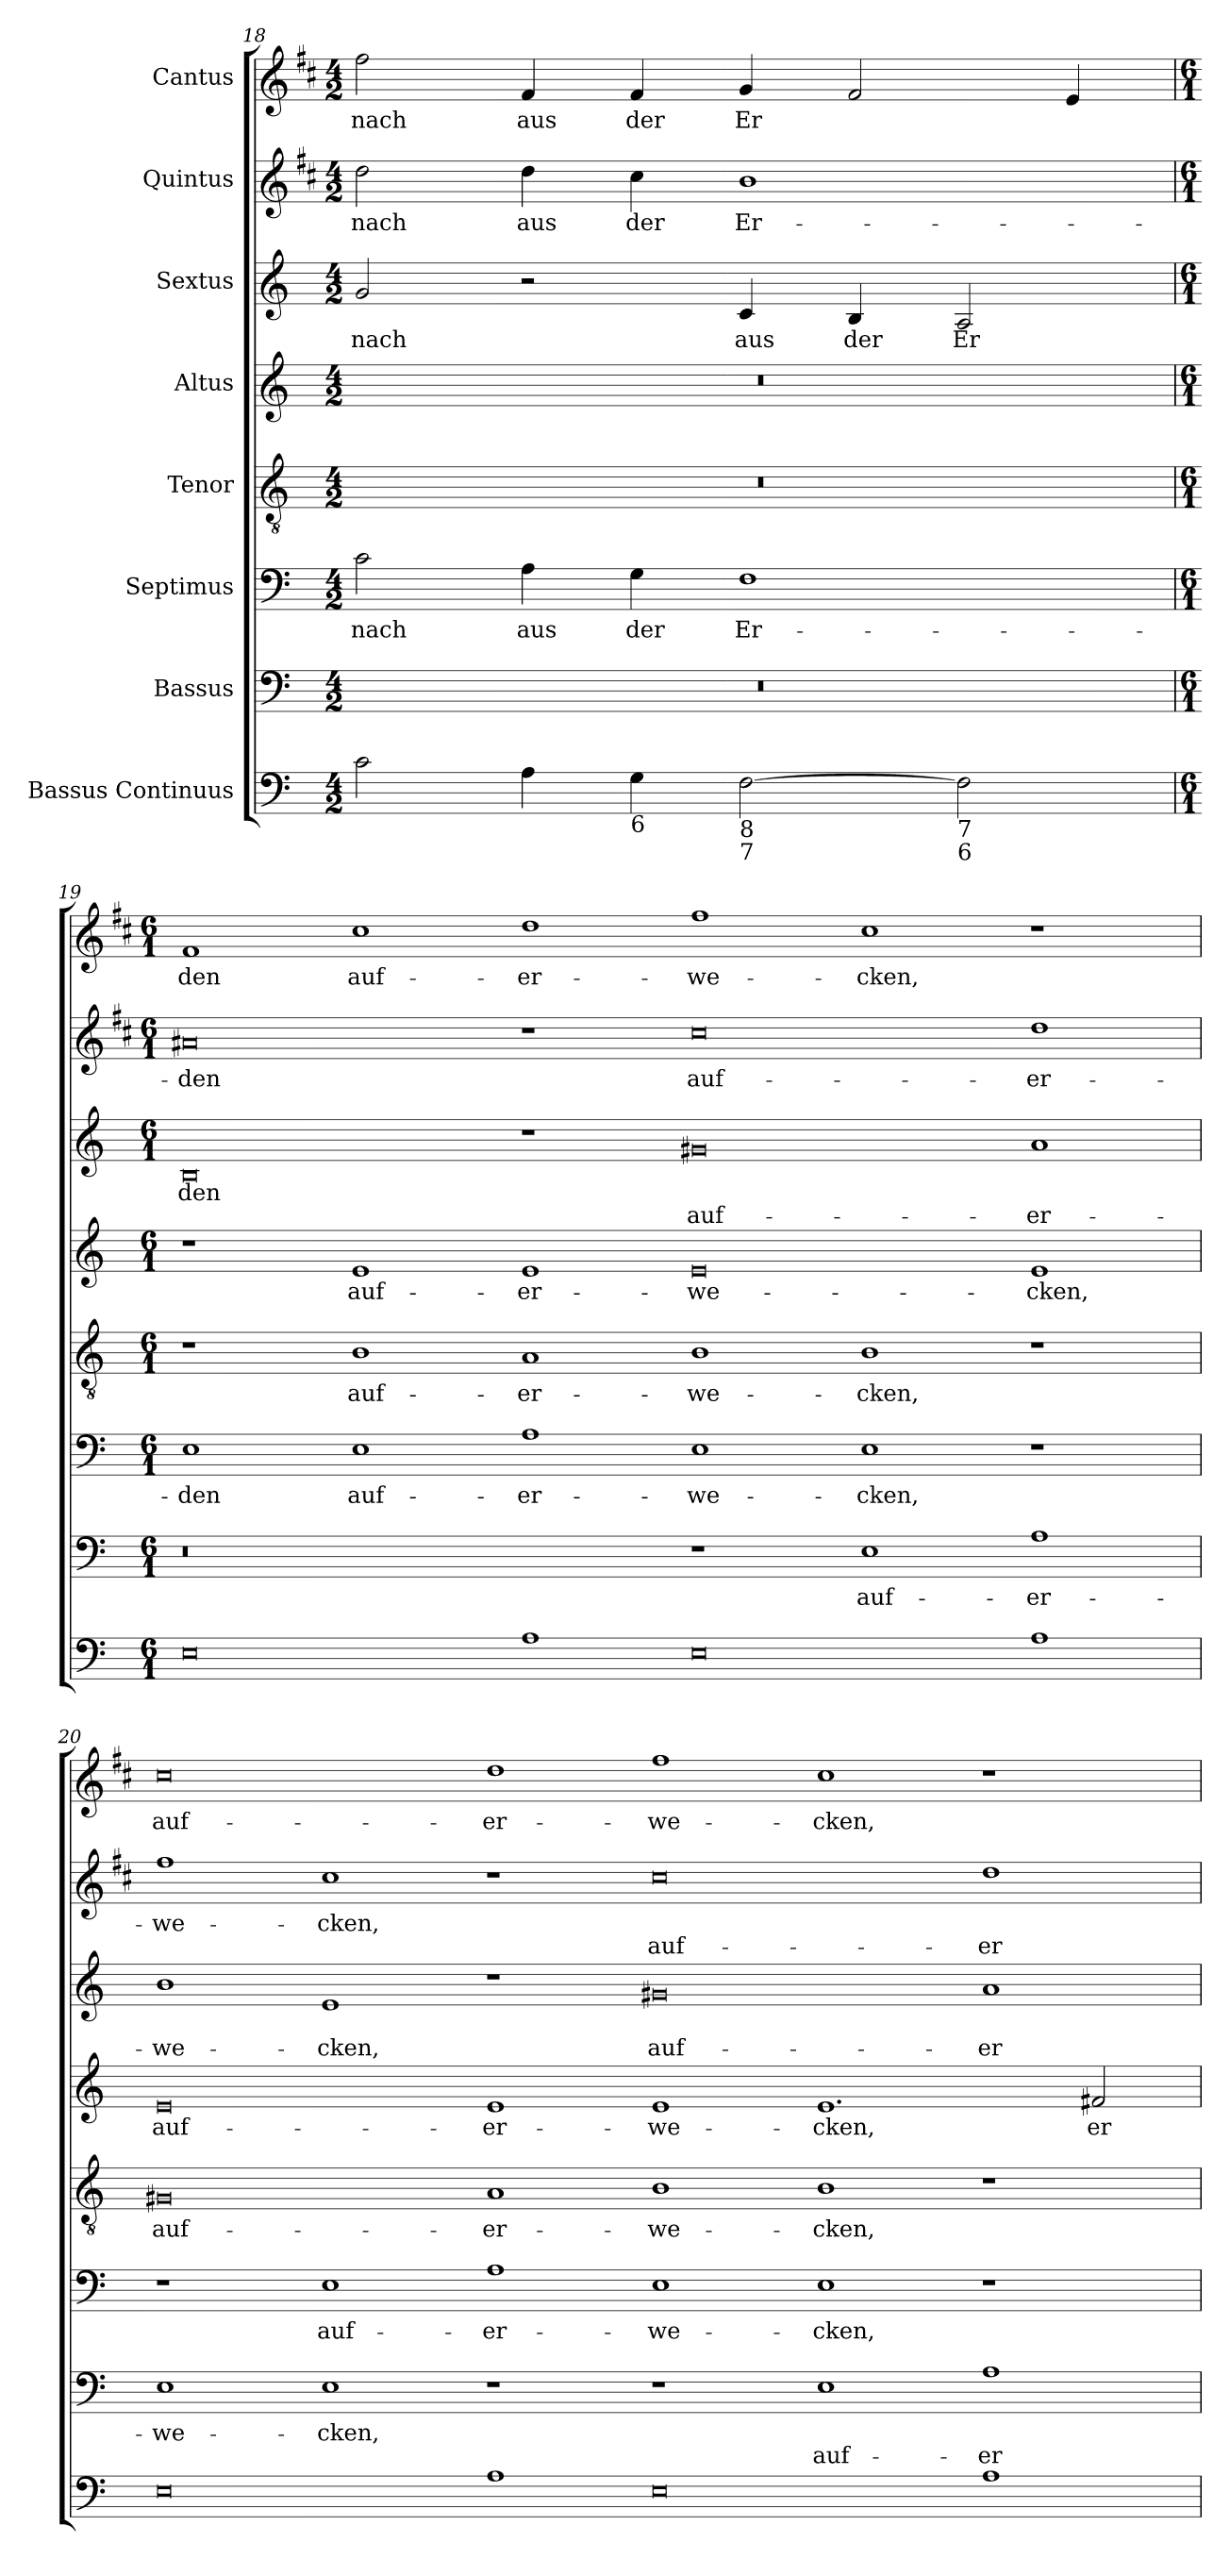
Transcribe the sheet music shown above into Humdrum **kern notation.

**kern	**kern	**text	**text	**kern	**text	**kern	**text	**kern	**text	**kern	**text	**text	**kern	**text	**text	**kern	**text
*part8	*part7	*part7	*part7	*part6	*part6	*part5	*part5	*part4	*part4	*part3	*part3	*part3	*part2	*part2	*part2	*part1	*part1
*staff8	*staff7	*staff7	*staff7	*staff6	*staff6	*staff5	*staff5	*staff4	*staff4	*staff3	*staff3	*staff3	*staff2	*staff2	*staff2	*staff1	*staff1
*I"Bassus Continuus	*I"Bassus	*	*	*I"Septimus	*	*I"Tenor	*	*I"Altus	*	*I"Sextus	*	*	*I"Quintus	*	*	*I"Cantus	*
*clefF4	*clefF4	*	*	*clefF4	*	*clefGv2	*	*clefG2	*	*clefG2	*	*	*clefG2	*	*	*clefG2	*
*	*	*	*	*	*	*	*	*	*	*	*	*	*ITrd1c2	*	*	*ITrd1c2	*
*k[]	*k[]	*	*	*k[]	*	*k[]	*	*k[]	*	*k[]	*	*	*k[]	*	*	*k[]	*
*C:	*C:	*	*	*C:	*	*C:	*	*C:	*	*C:	*	*	*C:	*	*	*C:	*
*M4/2	*M4/2	*	*	*M4/2	*	*M4/2	*	*M4/2	*	*M4/2	*	*	*M4/2	*	*	*M4/2	*
=18	=18	=18	=18	=18	=18	=18	=18	=18	=18	=18	=18	=18	=18	=18	=18	=18	=18
!	!	!	!	!	!LO:LY:b	!	!	!	!	!	!LO:LY:b	!	!	!LO:LY:b	!	!	!LO:LY:b
2c	0r	.	.	2c	-nach	0r	.	0r	.	2g	-nach	.	2cc	-nach	.	2ee	-nach
!	!	!	!	!	!LO:LY:b	!	!	!	!	!	!	!	!	!LO:LY:b	!	!	!LO:LY:b
4A	.	.	.	4A	aus	.	.	.	.	2r	.	.	4cc	aus	.	4e	aus
!LO:TX:b:t=6	!	!	!	!	!	!	!	!	!	!	!	!	!	!	!	!	!
!	!	!	!	!	!LO:LY:b	!	!	!	!	!	!	!	!	!LO:LY:b	!	!	!LO:LY:b
4G	.	.	.	4G	der	.	.	.	.	.	.	.	4b	der	.	4e	der
!LO:TX:b:t=8	!	!	!	!	!	!	!	!	!	!	!	!	!	!	!	!	!
!LO:TX:b:t=7	!	!	!	!	!	!	!	!	!	!	!	!	!	!	!	!	!
!	!	!	!	!	!LO:LY:b	!	!	!	!	!	!LO:LY:b	!	!	!LO:LY:b	!	!	!LO:LY:b
[2F	.	.	.	1F	Er-	.	.	.	.	4c	aus	.	1a	Er-	.	4f	Er
!	!	!	!	!	!	!	!	!	!	!	!LO:LY:b	!	!	!	!	!	!
.	.	.	.	.	.	.	.	.	.	4B	der	.	.	.	.	2e	.
!LO:TX:b:t=7	!	!	!	!	!	!	!	!	!	!	!	!	!	!	!	!	!
!LO:TX:b:t=6	!	!	!	!	!	!	!	!	!	!	!	!	!	!	!	!	!
!	!	!	!	!	!	!	!	!	!	!	!LO:LY:b	!	!	!	!	!	!
2F]	.	.	.	.	.	.	.	.	.	2A	Er	.	.	.	.	.	.
.	.	.	.	.	.	.	.	.	.	.	.	.	.	.	.	4d	.
=19	=19	=19	=19	=19	=19	=19	=19	=19	=19	=19	=19	=19	=19	=19	=19	=19	=19
*M6/1	*M6/1	*	*	*M6/1	*	*M6/1	*	*M6/1	*	*M6/1	*	*	*M6/1	*	*	*M6/1	*
!	!	!	!	!	!LO:LY:b	!	!	!	!	!	!LO:LY:b	!	!	!LO:LY:b	!	!	!LO:LY:b
0E	0.r	.	.	1E	-den	1r	.	1r	.	0B	den	.	0g#X	-den	.	1e	den
!	!	!	!	!	!LO:LY:b	!	!LO:LY:b	!	!LO:LY:b	!	!	!	!	!	!	!	!LO:LY:b
.	.	.	.	1E	auf-	1B	auf-	1e	auf-	.	.	.	.	.	.	1b	auf-
!	!	!	!	!	!LO:LY:b	!	!LO:LY:b	!	!LO:LY:b	!	!	!	!	!	!	!	!LO:LY:b
1A	.	.	.	1A	-er-	1A	-er-	1e	-er-	1r	.	.	1r	.	.	1cc	-er-
!	!	!	!	!	!LO:LY:b	!	!LO:LY:b	!	!LO:LY:b	!	!	!LO:LY:b	!	!LO:LY:b	!	!	!LO:LY:b
0E	1r	.	.	1E	-we-	1B	-we-	0e	-we-	0g#X	.	auf-	0b	auf-	.	1ee	-we-
!	!	!LO:LY:b	!	!	!LO:LY:b	!	!LO:LY:b	!	!	!	!	!	!	!	!	!	!LO:LY:b
.	1E	auf-	.	1E	-cken,	1B	-cken,	.	.	.	.	.	.	.	.	1b	-cken,
!	!	!LO:LY:b	!	!	!	!	!	!	!LO:LY:b	!	!	!LO:LY:b	!	!LO:LY:b	!	!	!
1A	1A	-er-	.	1r	.	1r	.	1e	-cken,	1a	.	-er-	1cc	-er-	.	1r	.
=20	=20	=20	=20	=20	=20	=20	=20	=20	=20	=20	=20	=20	=20	=20	=20	=20	=20
!	!	!LO:LY:b	!	!	!	!	!LO:LY:b	!	!LO:LY:b	!	!	!LO:LY:b	!	!LO:LY:b	!	!	!LO:LY:b
0E	1E	-we-	.	1r	.	0G#X	auf-	0e	auf-	1b	.	-we-	1ee	-we-	.	0b	auf-
!	!	!LO:LY:b	!	!	!LO:LY:b	!	!	!	!	!	!	!LO:LY:b	!	!LO:LY:b	!	!	!
.	1E	-cken,	.	1E	auf-	.	.	.	.	1e	.	-cken,	1b	-cken,	.	.	.
!	!	!	!	!	!LO:LY:b	!	!LO:LY:b	!	!LO:LY:b	!	!	!	!	!	!	!	!LO:LY:b
1A	1r	.	.	1A	-er-	1A	-er-	1e	-er-	1r	.	.	1r	.	.	1cc	-er-
!	!	!	!	!	!LO:LY:b	!	!LO:LY:b	!	!LO:LY:b	!	!	!LO:LY:b	!	!	!LO:LY:b	!	!LO:LY:b
0E	1r	.	.	1E	-we-	1B	-we-	1e	-we-	0g#X	.	auf-	0b	.	auf-	1ee	-we-
!	!	!	!LO:LY:b	!	!LO:LY:b	!	!LO:LY:b	!	!LO:LY:b	!	!	!	!	!	!	!	!LO:LY:b
.	1E	.	auf-	1E	-cken,	1B	-cken,	1.e	-cken,	.	.	.	.	.	.	1b	-cken,
!	!	!	!LO:LY:b	!	!	!	!	!	!	!	!	!LO:LY:b	!	!	!LO:LY:b	!	!
1A	1A	.	-er-	1r	.	1r	.	.	.	1a	.	-er-	1cc	.	-er-	1r	.
!	!	!	!	!	!	!	!	!	!LO:LY:b	!	!	!	!	!	!	!	!
.	.	.	.	.	.	.	.	2f#X	er-	.	.	.	.	.	.	.	.
=	=	=	=	=	=	=	=	=	=	=	=	=	=	=	=	=	=
*-	*-	*-	*-	*-	*-	*-	*-	*-	*-	*-	*-	*-	*-	*-	*-	*-	*-
